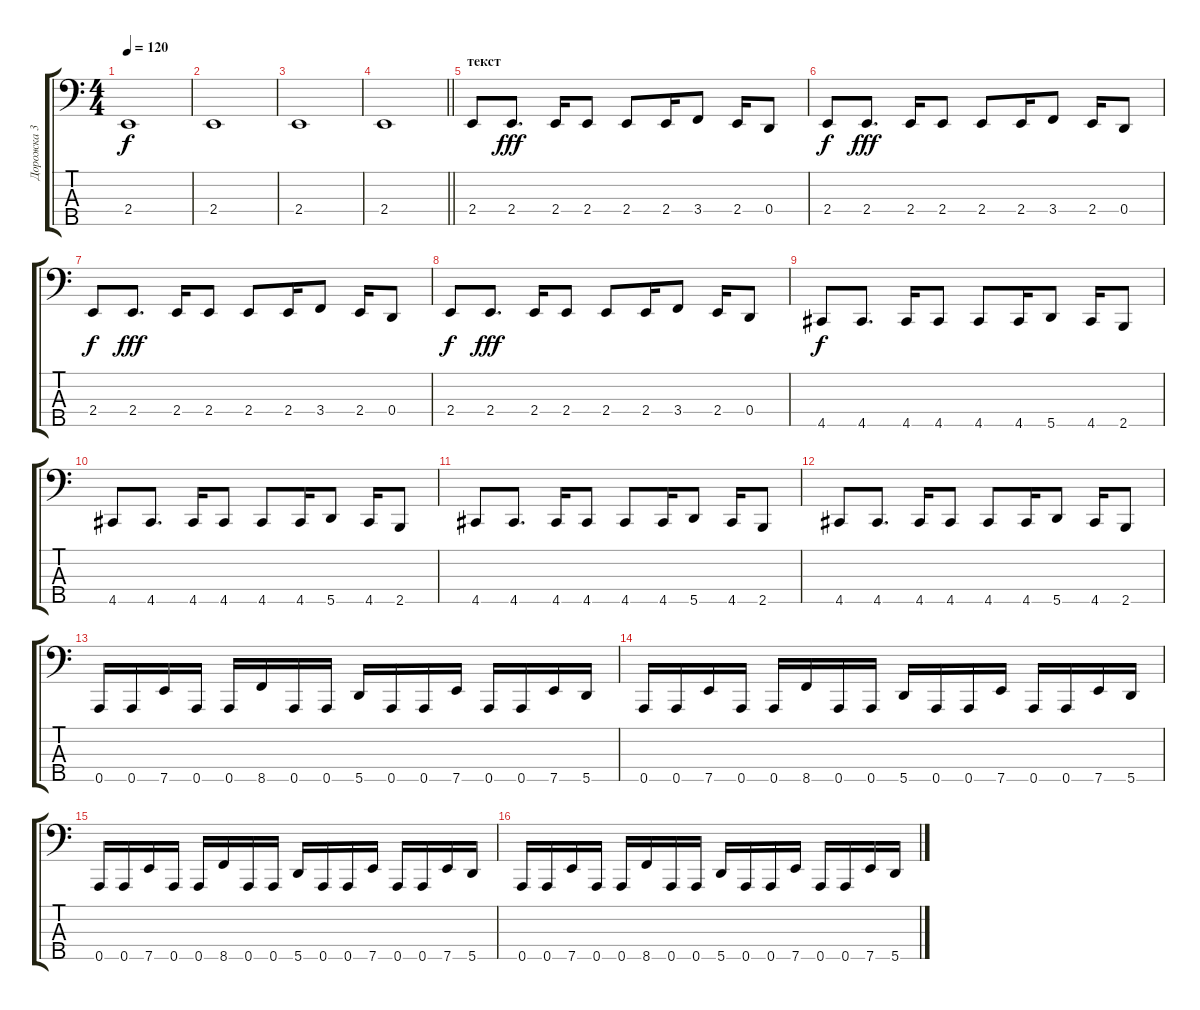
\track ("Дорожка 3" "Дорожка 3") {instrument electricbassfinger}
\staff {score tabs}
\tuning (F2 C2 G1 D1 A0) {hide}
\ts (4 4)
\tempo 120
\clef f4
\ks c
2.4.1{dy f} |
2.4.1 |
2.4.1 |
\barLineRight lightlight
2.4.1 |
\section ("" "текст")
2.4.8 2.4.8{d dy fff} 2.4.16 2.4.8 2.4.8 2.4.16 3.4.8 2.4.16 0.4.8 |
2.4.8{dy f} 2.4.8{d dy fff} 2.4.16 2.4.8 2.4.8 2.4.16 3.4.8 2.4.16 0.4.8 |
2.4.8{dy f} 2.4.8{d dy fff} 2.4.16 2.4.8 2.4.8 2.4.16 3.4.8 2.4.16 0.4.8 |
2.4.8{dy f} 2.4.8{d dy fff} 2.4.16 2.4.8 2.4.8 2.4.16 3.4.8 2.4.16 0.4.8 |
4.5.8{dy f} 4.5.8{d} 4.5.16 4.5.8 4.5.8 4.5.16 5.5.8 4.5.16 2.5.8 |
4.5.8 4.5.8{d} 4.5.16 4.5.8 4.5.8 4.5.16 5.5.8 4.5.16 2.5.8 |
4.5.8 4.5.8{d} 4.5.16 4.5.8 4.5.8 4.5.16 5.5.8 4.5.16 2.5.8 |
4.5.8 4.5.8{d} 4.5.16 4.5.8 4.5.8 4.5.16 5.5.8 4.5.16 2.5.8 |
0.5.16 0.5.16 7.5.16 0.5.16 0.5.16 8.5.16 0.5.16 0.5.16 5.5.16 0.5.16 0.5.16 7.5.16 0.5.16 0.5.16 7.5.16 5.5.16 |
0.5.16 0.5.16 7.5.16 0.5.16 0.5.16 8.5.16 0.5.16 0.5.16 5.5.16 0.5.16 0.5.16 7.5.16 0.5.16 0.5.16 7.5.16 5.5.16 |
0.5.16 0.5.16 7.5.16 0.5.16 0.5.16 8.5.16 0.5.16 0.5.16 5.5.16 0.5.16 0.5.16 7.5.16 0.5.16 0.5.16 7.5.16 5.5.16 |
0.5.16 0.5.16 7.5.16 0.5.16 0.5.16 8.5.16 0.5.16 0.5.16 5.5.16 0.5.16 0.5.16 7.5.16 0.5.16 0.5.16 7.5.16 5.5.16
